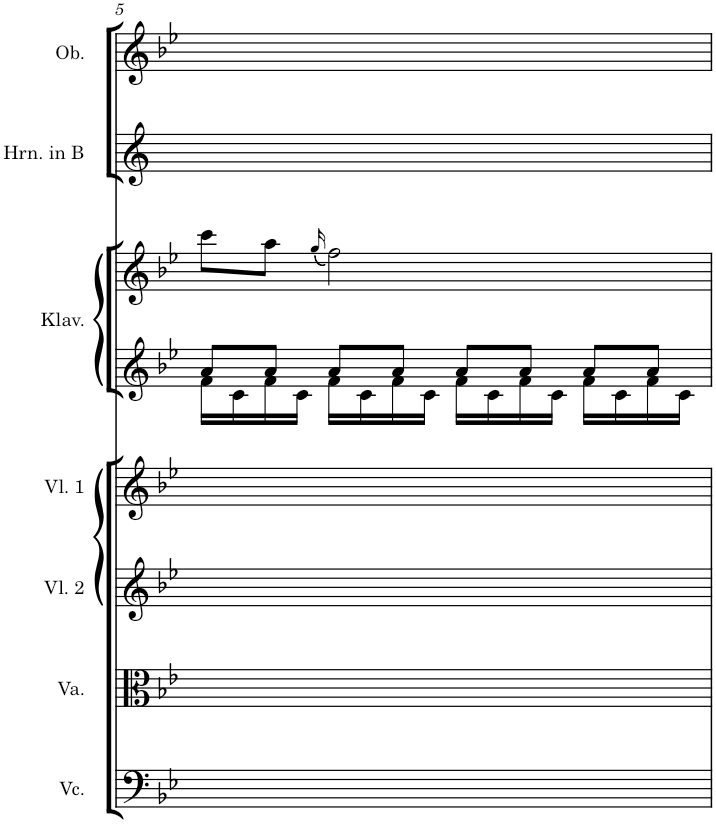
**kern	**kern	**kern	**kern	**kern	**kern	**kern	**kern
*part7	*part6	*part5	*part4	*part3	*part3	*part2	*part1
*staff8	*staff7	*staff6	*staff5	*staff4	*staff3	*staff2	*staff1
*I"Violoncello	*I"Viola	*I"Violine 2	*I"Violine 1	*I"Klavier	*	*I"Horn in B	*I"Oboe
*I'Vc.	*I'Va.	*I'Vl. 2	*I'Vl. 1	*I'Klav.	*	*I'Hrn. in B	*I'Ob.
!!LO:PB:g=z
*clefF4	*clefC3	*clefG2	*clefG2	*clefG2	*clefG2	*clefG2	*clefG2
*	*	*	*	*	*	*Trd4c7	*
*k[b-e-]	*k[b-e-]	*k[b-e-]	*k[b-e-]	*k[b-e-]	*k[b-e-]	*k[]	*k[b-e-]
*M4/4	*M4/4	*M4/4	*M4/4	*M4/4	*M4/4	*M4/4	*M4/4
*met(c)	*met(c)	*met(c)	*met(c)	*met(c)	*met(c)	*met(c)	*met(c)
=5	=5	=5	=5	=5	=5	=5	=5
*	*	*	*	*^	*	*	*
1ryy	1ryy	1ryy	1ryy	8a/L	16f\LL	8ccc\L	1ryy	1ryy
.	.	.	.	.	16c\	.	.	.
.	.	.	.	8a/J	16f\	8aa\J	.	.
.	.	.	.	.	16c\JJ	.	.	.
.	.	.	.	.	.	(16qgg/	.	.
.	.	.	.	8a/L	16f\LL	2ff\)	.	.
.	.	.	.	.	16c\	.	.	.
.	.	.	.	8a/J	16f\	.	.	.
.	.	.	.	.	16c\JJ	.	.	.
.	.	.	.	8a/L	16f\LL	.	.	.
.	.	.	.	.	16c\	.	.	.
.	.	.	.	8a/J	16f\	.	.	.
.	.	.	.	.	16c\JJ	.	.	.
.	.	.	.	8a/L	16f\LL	4ryy	.	.
.	.	.	.	.	16c\	.	.	.
.	.	.	.	8a/J	16f\	.	.	.
.	.	.	.	.	16c\JJ	.	.	.
*	*	*	*	*v	*v	*	*	*
=	=	=	=	=	=	=	=
*-	*-	*-	*-	*-	*-	*-	*-
